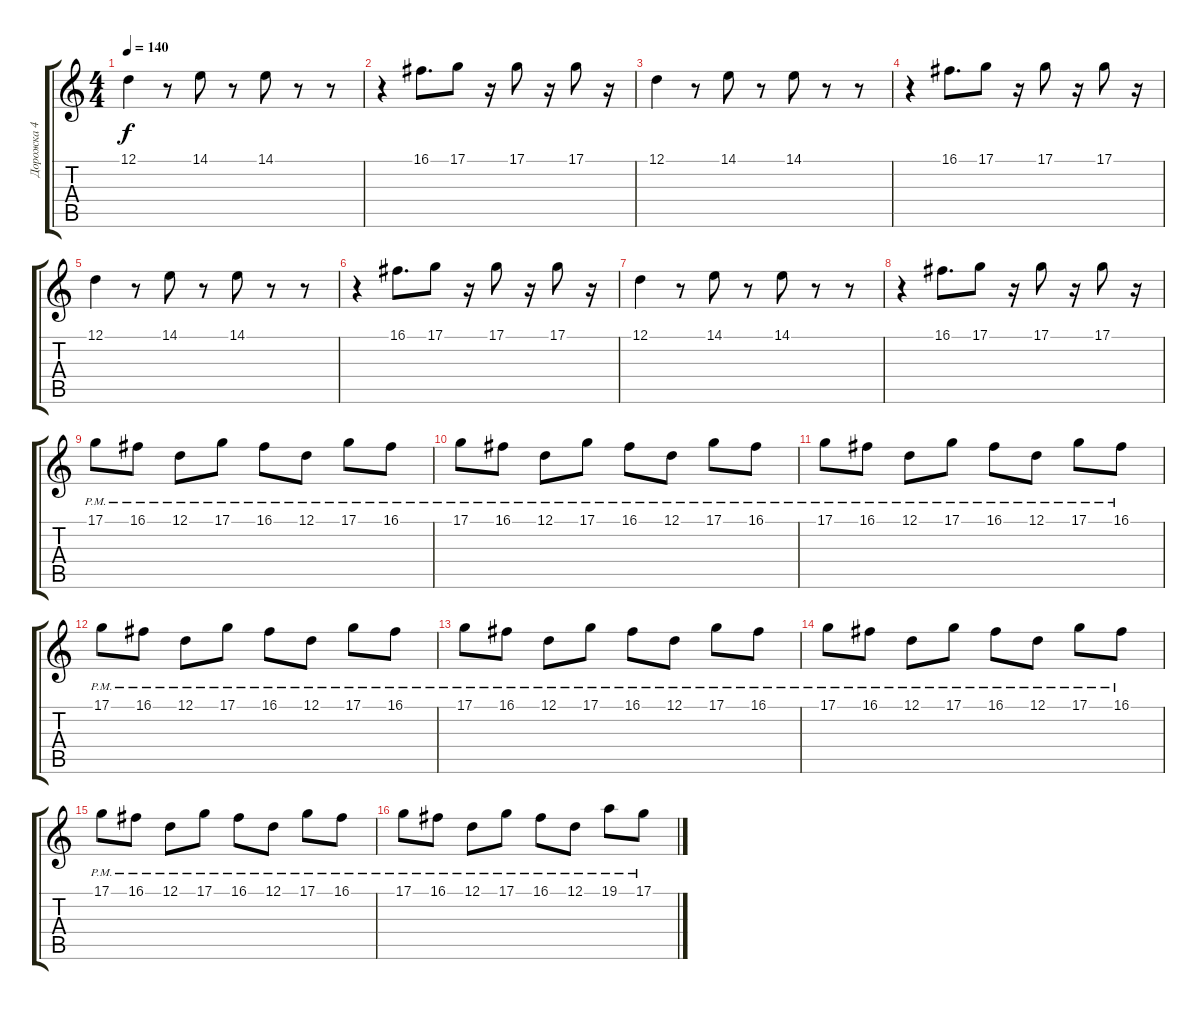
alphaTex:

\track ("Дорожка 4" "Дорожка 4") {instrument lead2sawtooth}
\staff {score tabs}
\tuning (D4 A3 F3 C3 G2 C2) {hide}
\ts (4 4)
\tempo 140
\clef g2
\ks c
12.1.4{dy f} r.8 14.1.8 r.8 14.1.8 r.8 r.8 |
r.4 16.1.8{d} 17.1.8 r.16 17.1.8 r.16 17.1.8 r.16 |
12.1.4 r.8 14.1.8 r.8 14.1.8 r.8 r.8 |
r.4 16.1.8{d} 17.1.8 r.16 17.1.8 r.16 17.1.8 r.16 |
12.1.4 r.8 14.1.8 r.8 14.1.8 r.8 r.8 |
r.4 16.1.8{d} 17.1.8 r.16 17.1.8 r.16 17.1.8 r.16 |
12.1.4 r.8 14.1.8 r.8 14.1.8 r.8 r.8 |
r.4 16.1.8{d} 17.1.8 r.16 17.1.8 r.16 17.1.8 r.16 |
17.1{pm}.8 16.1{pm}.8 12.1{pm}.8 17.1{pm}.8 16.1{pm}.8 12.1{pm}.8 17.1{pm}.8 16.1{pm}.8 |
17.1{pm}.8 16.1{pm}.8 12.1{pm}.8 17.1{pm}.8 16.1{pm}.8 12.1{pm}.8 17.1{pm}.8 16.1{pm}.8 |
17.1{pm}.8 16.1{pm}.8 12.1{pm}.8 17.1{pm}.8 16.1{pm}.8 12.1{pm}.8 17.1{pm}.8 16.1{pm}.8 |
17.1{pm}.8 16.1{pm}.8 12.1{pm}.8 17.1{pm}.8 16.1{pm}.8 12.1{pm}.8 17.1{pm}.8 16.1{pm}.8 |
17.1{pm}.8 16.1{pm}.8 12.1{pm}.8 17.1{pm}.8 16.1{pm}.8 12.1{pm}.8 17.1{pm}.8 16.1{pm}.8 |
17.1{pm}.8 16.1{pm}.8 12.1{pm}.8 17.1{pm}.8 16.1{pm}.8 12.1{pm}.8 17.1{pm}.8 16.1{pm}.8 |
17.1{pm}.8 16.1{pm}.8 12.1{pm}.8 17.1{pm}.8 16.1{pm}.8 12.1{pm}.8 17.1{pm}.8 16.1{pm}.8 |
17.1{pm}.8 16.1{pm}.8 12.1{pm}.8 17.1{pm}.8 16.1{pm}.8 12.1{pm}.8 19.1{pm}.8 17.1{pm}.8
